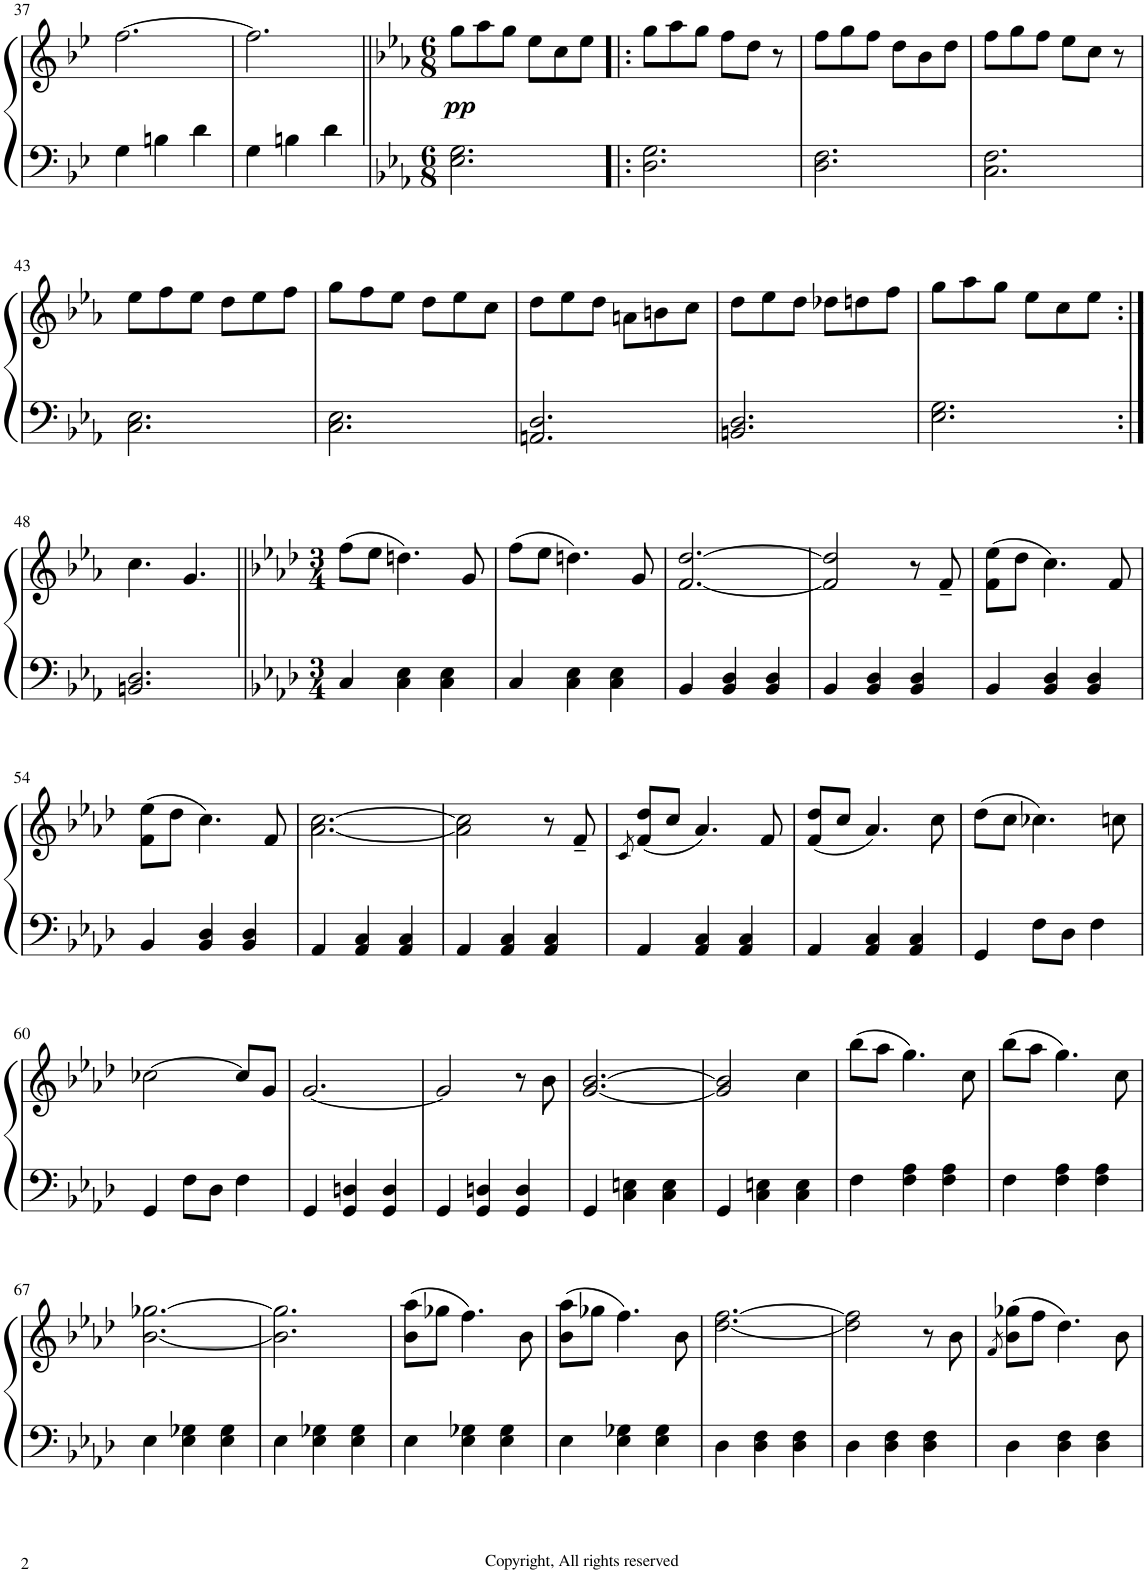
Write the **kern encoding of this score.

**kern	**kern	**dynam
*part1	*part1	*part1
*staff2	*staff1	*staff1/2
*I"Piano	*	*
*I'Pno.	*	*
!!LO:PB:g=z
*clefF4	*clefG2	*
*k[b-e-]	*k[b-e-]	*
*M3/4	*M3/4	*
=37	=37	=37
4G\	[2.ff\	.
4Bn\	.	.
4d\	.	.
=38	=38	=38
4G\	2.ff\]	.
4Bn\	.	.
4d\	.	.
=39||	=39||	=39||
*k[b-e-a-]	*k[b-e-a-]	*
*M6/8	*M6/8	*
!	!	!LO:DY:b
2.E-\ 2.G\	8gg\L	pp
.	8aa-\	.
.	8gg\J	.
.	8ee-\L	.
.	8cc\	.
.	8ee-\J	.
=40!|:	=40!|:	=40!|:
2.D\ 2.G\	8gg\L	.
.	8aa-\	.
.	8gg\J	.
.	8ff\L	.
.	8dd\J	.
.	8r	.
=41	=41	=41
2.D\ 2.F\	8ff\L	.
.	8gg\	.
.	8ff\J	.
.	8dd\L	.
.	8b-\	.
.	8dd\J	.
=42	=42	=42
2.C\ 2.F\	8ff\L	.
.	8gg\	.
.	8ff\J	.
.	8ee-\L	.
.	8cc\J	.
.	8r	.
!!LO:LB:g=z
=43	=43	=43
2.C\ 2.E-\	8ee-\L	.
.	8ff\	.
.	8ee-\J	.
.	8dd\L	.
.	8ee-\	.
.	8ff\J	.
=44	=44	=44
2.C\ 2.E-\	8gg\L	.
.	8ff\	.
.	8ee-\J	.
.	8dd\L	.
.	8ee-\	.
.	8cc\J	.
=45	=45	=45
2.AAn/ 2.D/	8dd\L	.
.	8ee-\	.
.	8dd\J	.
.	8an\L	.
.	8bn\	.
.	8cc\J	.
=46	=46	=46
2.BBn/ 2.D/	8dd\L	.
.	8ee-\	.
.	8dd\J	.
.	8dd-X\L	.
.	8ddn\	.
.	8ff\J	.
=47	=47	=47
2.E-\ 2.G\	8gg\L	.
.	8aa-\	.
.	8gg\J	.
.	8ee-\L	.
.	8cc\	.
.	8ee-\J	.
!!LO:LB:g=z
=48:|!	=48:|!	=48:|!
2.BBn/ 2.D/	4.cc\	.
.	4.g/	.
=49||	=49||	=49||
*k[b-e-a-d-]	*k[b-e-a-d-]	*
*M3/4	*M3/4	*
4C/	(8ff\L	.
.	8ee-\J	.
4C\ 4E-\	4.ddn\)	.
4C\ 4E-\	.	.
.	8g/	.
=50	=50	=50
4C/	(8ff\L	.
.	8ee-\J	.
4C\ 4E-\	4.ddn\)	.
4C\ 4E-\	.	.
.	8g/	.
=51	=51	=51
4BB-/	[2.f/ [2.dd-/	.
4BB-/ 4D-/	.	.
4BB-/ 4D-/	.	.
=52	=52	=52
4BB-/	2f/] 2dd-/]	.
4BB-/ 4D-/	.	.
4BB-/ 4D-/	8r	.
.	8f~/	.
=53	=53	=53
4BB-/	(8f\ 8ee-\L	.
.	8dd-\J	.
4BB-/ 4D-/	4.cc\)	.
4BB-/ 4D-/	.	.
.	8f/	.
!!LO:LB:g=z
=54	=54	=54
4BB-/	(8f\ 8ee-\L	.
.	8dd-\J	.
4BB-/ 4D-/	4.cc\)	.
4BB-/ 4D-/	.	.
.	8f/	.
=55	=55	=55
4AA-/	[2.a-\ [2.cc\	.
4AA-/ 4C/	.	.
4AA-/ 4C/	.	.
=56	=56	=56
4AA-/	2a-\] 2cc\]	.
4AA-/ 4C/	.	.
4AA-/ 4C/	8r	.
.	8f~/	.
=57	=57	=57
.	8qc/	.
4AA-/	(8f/ 8dd-/L	.
.	8cc/J	.
4AA-/ 4C/	4.a-/)	.
4AA-/ 4C/	.	.
.	8f/	.
=58	=58	=58
4AA-/	(8f/ 8dd-/L	.
.	8cc/J	.
4AA-/ 4C/	4.a-/)	.
4AA-/ 4C/	.	.
.	8cc\	.
=59	=59	=59
4GG/	(8dd-\L	.
.	8cc\J	.
8F\L	4.cc-X\)	.
8D-\J	.	.
4F\	.	.
.	8ccn\	.
!!LO:LB:g=z
=60	=60	=60
4GG/	[2cc-X\	.
8F\L	.	.
8D-\J	.	.
4F\	8cc-/L]	.
.	8g/J	.
=61	=61	=61
4GG/	[2.g/	.
4GG/ 4Dn/	.	.
4GG/ 4D/	.	.
=62	=62	=62
4GG/	2g/]	.
4GG/ 4Dn/	.	.
4GG/ 4D/	8r	.
.	8b-\	.
=63	=63	=63
4GG/	[2.g/ [2.b-/	.
4C\ 4En\	.	.
4C\ 4E\	.	.
=64	=64	=64
4GG/	2g/] 2b-/]	.
4C\ 4En\	.	.
4C\ 4E\	4cc\	.
=65	=65	=65
4F\	(8bb-\L	.
.	8aa-\J	.
4F\ 4A-\	4.gg\)	.
4F\ 4A-\	.	.
.	8cc\	.
=66	=66	=66
4F\	(8bb-\L	.
.	8aa-\J	.
4F\ 4A-\	4.gg\)	.
4F\ 4A-\	.	.
.	8cc\	.
!!LO:LB:g=z
=67	=67	=67
4E-\	[2.b-\ [2.gg-X\	.
4E-\ 4G-X\	.	.
4E-\ 4G-\	.	.
=68	=68	=68
4E-\	2.b-\] 2.gg-\]	.
4E-\ 4G-X\	.	.
4E-\ 4G-\	.	.
=69	=69	=69
4E-\	(8b-\ 8aa-\L	.
.	8gg-X\J	.
4E-\ 4G-X\	4.ff\)	.
4E-\ 4G-\	.	.
.	8b-\	.
=70	=70	=70
4E-\	(8b-\ 8aa-\L	.
.	8gg-X\J	.
4E-\ 4G-X\	4.ff\)	.
4E-\ 4G-\	.	.
.	8b-\	.
=71	=71	=71
4D-\	[2.dd-\ [2.ff\	.
4D-\ 4F\	.	.
4D-\ 4F\	.	.
=72	=72	=72
4D-\	2dd-\] 2ff\]	.
4D-\ 4F\	.	.
4D-\ 4F\	8r	.
.	8b-\	.
=73	=73	=73
.	8qf/	.
4D-\	(8b-\ 8gg-X\L	.
.	8ff\J	.
4D-\ 4F\	4.dd-\)	.
4D-\ 4F\	.	.
.	8b-\	.
=	=	=
*-	*-	*-
